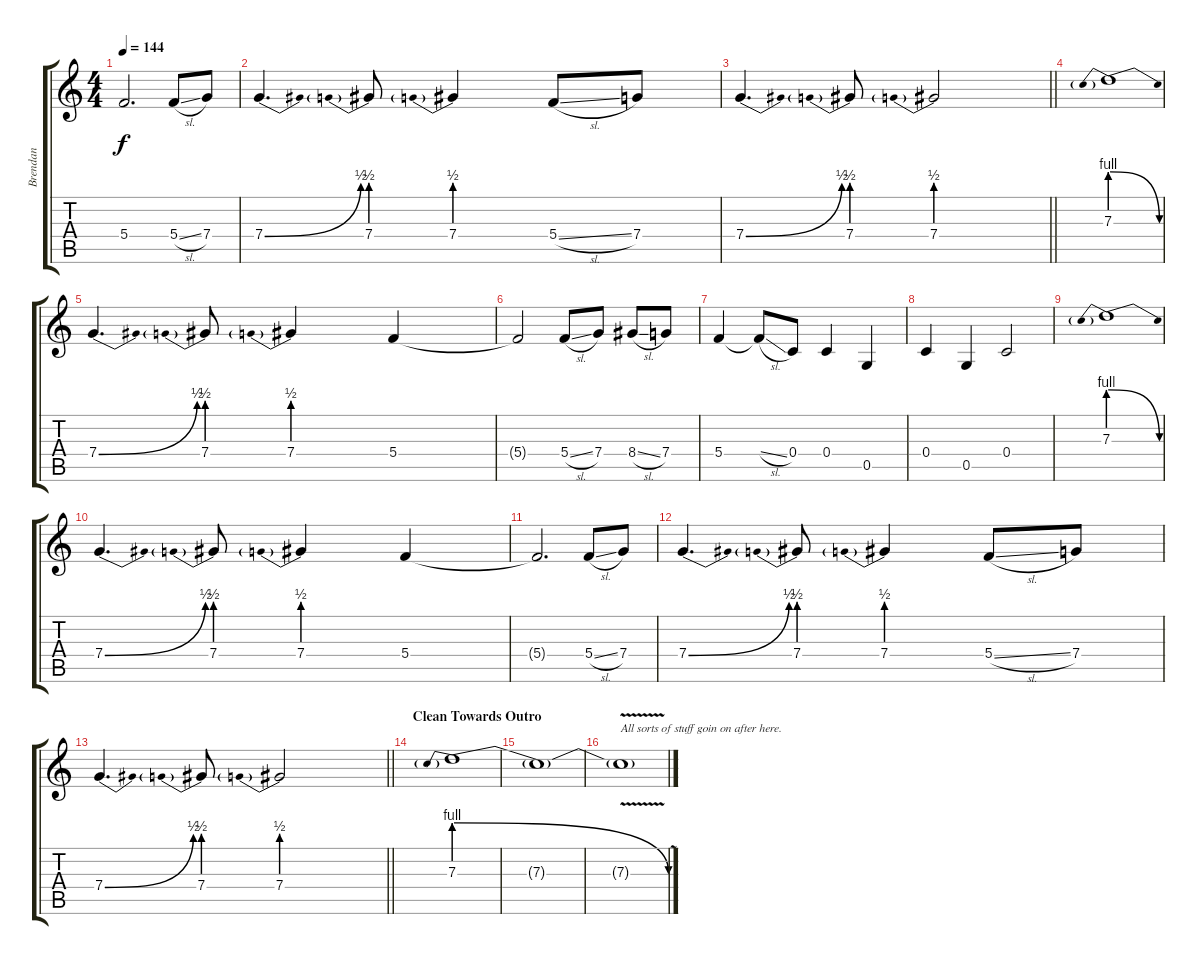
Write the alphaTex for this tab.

\track ("Brendan" "Brendan") {instrument distortionguitar}
\staff {score tabs}
\tuning (D4 A3 F3 C3 G2 C2) {hide}
\ts (4 4)
\tempo 144
\clef g2
\ks c
5.4{t}.2{d dy f} 5.4{sl}.8 7.4.8 |
7.4{be (bend 0 0 60 2)}.4{d} 7.4{be (prebend 0 2 60 2)}.8 7.4{be (prebend 0 2 60 2)}.4 5.4{sl}.8 7.4.8 |
\barLineRight lightlight
7.4{be (bend 0 0 60 2)}.4{d} 7.4{be (prebend 0 2 60 2)}.8 7.4{be (prebend 0 2 60 2)}.2 |
7.3{be (prebendrelease 0 4 60 0)}.1 |
7.4{be (bend 0 0 60 2)}.4{d} 7.4{be (prebend 0 2 60 2)}.8 7.4{be (prebend 0 2 60 2)}.4 5.4.4 |
5.4{t}.2 5.4{sl}.8 7.4.8 8.4{sl}.8 7.4.8 |
5.4.4 5.4{sl t}.8 0.4.8 0.4.4 0.5.4 |
0.4.4 0.5.4 0.4.2 |
7.3{be (prebendrelease 0 4 60 0)}.1 |
7.4{be (bend 0 0 60 2)}.4{d} 7.4{be (prebend 0 2 60 2)}.8 7.4{be (prebend 0 2 60 2)}.4 5.4.4 |
5.4{t}.2{d} 5.4{sl}.8 7.4.8 |
7.4{be (bend 0 0 60 2)}.4{d} 7.4{be (prebend 0 2 60 2)}.8 7.4{be (prebend 0 2 60 2)}.4 5.4{sl}.8 7.4.8 |
\barLineRight lightlight
7.4{be (bend 0 0 60 2)}.4{d} 7.4{be (prebend 0 2 60 2)}.8 7.4{be (prebend 0 2 60 2)}.2 |
\section ("" "Clean Towards Outro")
7.3{be (prebendrelease 0 4 60 0)}.1 |
7.3{t}.1 |
7.3{v t}.1{txt "All sorts of stuff goin on after here."}
